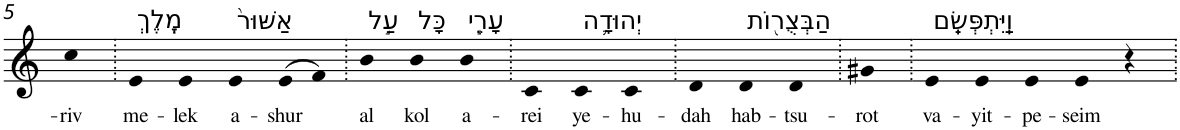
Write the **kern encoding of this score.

**kern	**text
*part1	*part1
*staff1	*staff1
*I"Piano	*
*I'Pno	*
!!LO:PB:g=z
*clefG2	*
*k[]	*
=5	=5
!	!LO:LY:b
4cc	-riv
=6.	=6.
!LO:TX:a:t=מֶֽלֶךְ	!
!	!LO:LY:b
4e	me-
!	!LO:LY:b
4e	-lek
!LO:TX:a:t=אַשּׁוּר֙	!
!	!LO:LY:b
4e	a-
!	!LO:LY:b
(>8e	-shur
8f)	.
=7.	=7.
!LO:TX:a:t=עַ֣ל	!
!	!LO:LY:b
4b	al
!LO:TX:a:t=כָּל	!
!	!LO:LY:b
4b	kol
!LO:TX:a:t=עָרֵ֧י	!
!	!LO:LY:b
4b	a-
=8.	=8.
!	!LO:LY:b
4c	-rei
!LO:TX:a:t=יְהוּדָ֛ה	!
!	!LO:LY:b
4c	ye-
!	!LO:LY:b
4c	-hu-
=9.	=9.
!	!LO:LY:b
4d	-dah
!LO:TX:a:t=הַבְּצֻר֖וֹת	!
!	!LO:LY:b
4d	hab-
!	!LO:LY:b
4d	-tsu-
=10.	=10.
!	!LO:LY:b
4g#X	-rot
=11.	=11.
!LO:TX:a:t=וַֽיִּתְפְּשֵֽׂם	!
!	!LO:LY:b
4e	va-
!	!LO:LY:b
4e	-yit-
!	!LO:LY:b
4e	-pe-
!	!LO:LY:b
4e	-seim
4r	.
=.	=.
*-	*-
